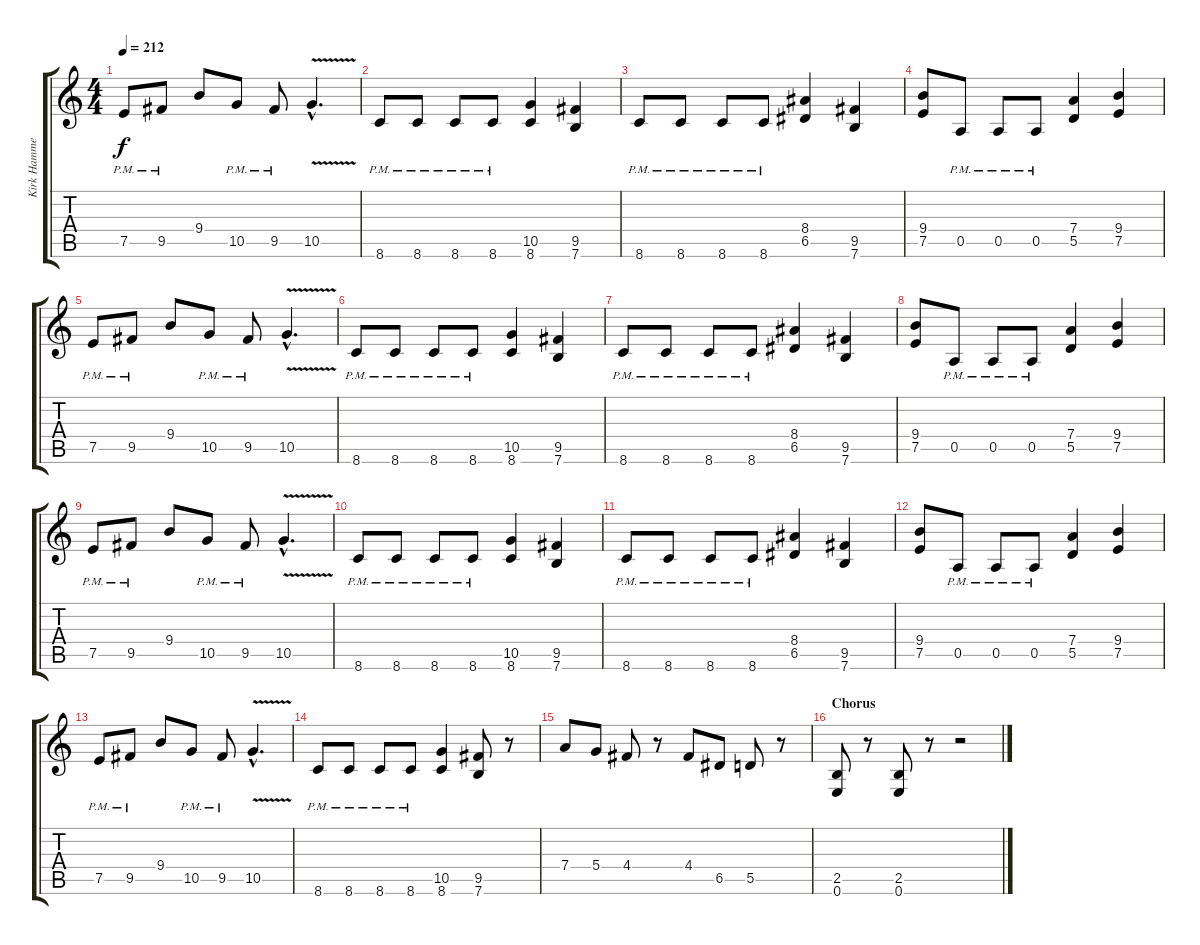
\track ("Kirk Hammet (Lead Guitar)" "Kirk Hamme") {instrument overdrivenguitar}
\staff {score tabs}
\tuning (E4 B3 G3 D3 A2 E2) {hide}
\ts (4 4)
\tempo 212
\clef g2
\ks c
7.5{pm}.8{dy f} 9.5{pm}.8 9.4.8 10.5{pm}.8 9.5{pm}.8 10.5{v hac}.4{d} |
8.6{pm}.8 8.6{pm}.8 8.6{pm}.8 8.6{pm}.8 (10.5 8.6).4 (9.5 7.6).4 |
8.6{pm}.8 8.6{pm}.8 8.6{pm}.8 8.6{pm}.8 (8.4 6.5).4 (9.5 7.6).4 |
(9.4 7.5).8 0.5{pm}.8 0.5{pm}.8 0.5{pm}.8 (7.4 5.5).4 (9.4 7.5).4 |
7.5{pm}.8 9.5{pm}.8 9.4.8 10.5{pm}.8 9.5{pm}.8 10.5{v hac}.4{d} |
8.6{pm}.8 8.6{pm}.8 8.6{pm}.8 8.6{pm}.8 (10.5 8.6).4 (9.5 7.6).4 |
8.6{pm}.8 8.6{pm}.8 8.6{pm}.8 8.6{pm}.8 (8.4 6.5).4 (9.5 7.6).4 |
(9.4 7.5).8 0.5{pm}.8 0.5{pm}.8 0.5{pm}.8 (7.4 5.5).4 (9.4 7.5).4 |
7.5{pm}.8 9.5{pm}.8 9.4.8 10.5{pm}.8 9.5{pm}.8 10.5{v hac}.4{d} |
8.6{pm}.8 8.6{pm}.8 8.6{pm}.8 8.6{pm}.8 (10.5 8.6).4 (9.5 7.6).4 |
8.6{pm}.8 8.6{pm}.8 8.6{pm}.8 8.6{pm}.8 (8.4 6.5).4 (9.5 7.6).4 |
(9.4 7.5).8 0.5{pm}.8 0.5{pm}.8 0.5{pm}.8 (7.4 5.5).4 (9.4 7.5).4 |
7.5{pm}.8 9.5{pm}.8 9.4.8 10.5{pm}.8 9.5{pm}.8 10.5{v hac}.4{d} |
8.6{pm}.8 8.6{pm}.8 8.6{pm}.8 8.6{pm}.8 (10.5 8.6).4 (9.5 7.6).8 r.8 |
7.4.8 5.4.8 4.4.8 r.8 4.4.8 6.5.8 5.5.8 r.8 |
\section ("" "Chorus")
(2.5 0.6).8 r.8 (2.5 0.6).8 r.8 r.2
